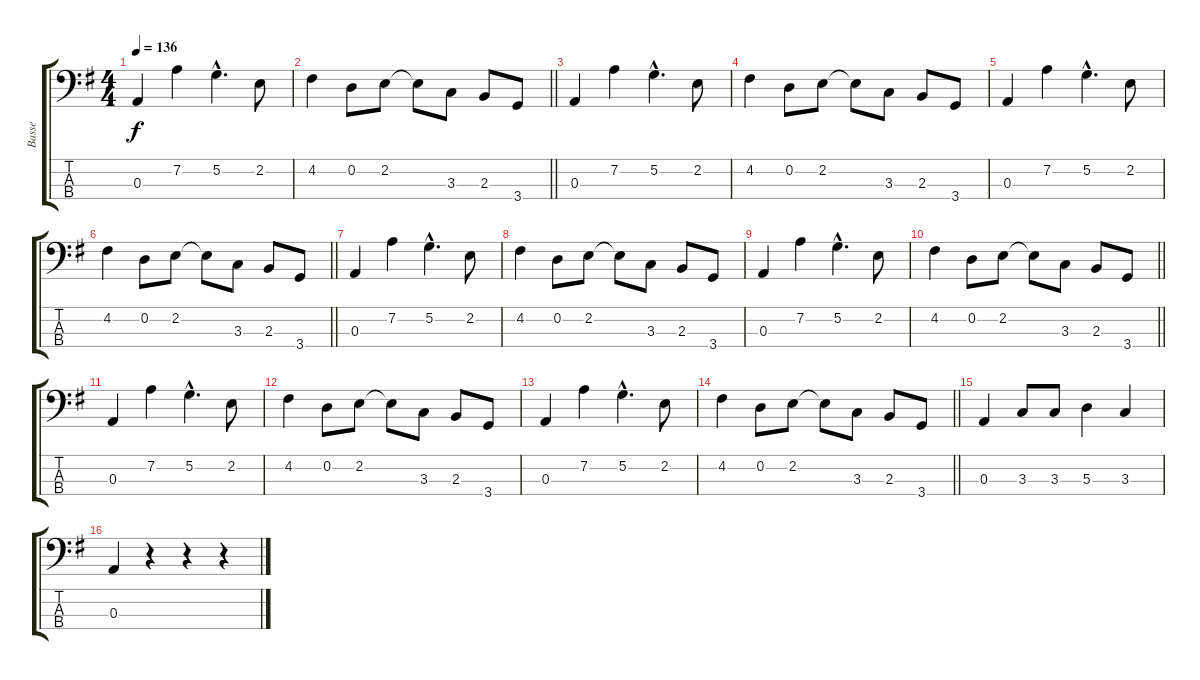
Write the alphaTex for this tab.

\track ("Basse" "Basse") {instrument electricbassfinger}
\staff {score tabs}
\tuning (G2 D2 A1 E1) {hide}
\ts (4 4)
\tempo 136
\clef f4
\ks g
0.3.4{dy f} 7.2.4 5.2{hac}.4{d} 2.2.8 |
\barLineRight lightlight
4.2.4 0.2.8 2.2.8 2.2{t}.8 3.3.8 2.3.8 3.4.8 |
0.3.4 7.2.4 5.2{hac}.4{d} 2.2.8 |
4.2.4 0.2.8 2.2.8 2.2{t}.8 3.3.8 2.3.8 3.4.8 |
0.3.4 7.2.4 5.2{hac}.4{d} 2.2.8 |
\barLineRight lightlight
4.2.4 0.2.8 2.2.8 2.2{t}.8 3.3.8 2.3.8 3.4.8 |
0.3.4 7.2.4 5.2{hac}.4{d} 2.2.8 |
4.2.4 0.2.8 2.2.8 2.2{t}.8 3.3.8 2.3.8 3.4.8 |
0.3.4 7.2.4 5.2{hac}.4{d} 2.2.8 |
\barLineRight lightlight
4.2.4 0.2.8 2.2.8 2.2{t}.8 3.3.8 2.3.8 3.4.8 |
0.3.4 7.2.4 5.2{hac}.4{d} 2.2.8 |
4.2.4 0.2.8 2.2.8 2.2{t}.8 3.3.8 2.3.8 3.4.8 |
0.3.4 7.2.4 5.2{hac}.4{d} 2.2.8 |
\barLineRight lightlight
4.2.4 0.2.8 2.2.8 2.2{t}.8 3.3.8 2.3.8 3.4.8 |
0.3.4 3.3.8 3.3.8 5.3.4 3.3.4 |
0.3.4 r.4 r.4 r.4
